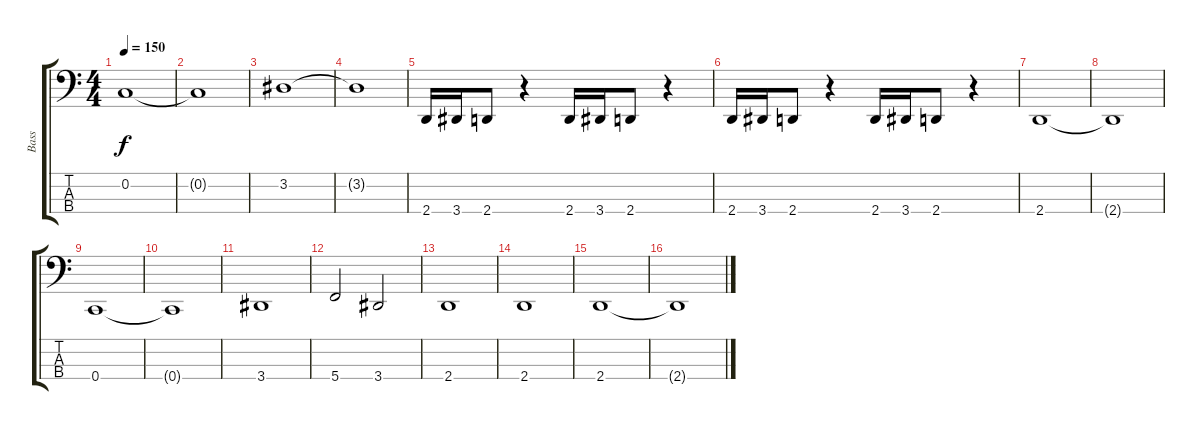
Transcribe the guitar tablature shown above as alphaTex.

\track ("Bass" "Bass") {instrument electricbasspick}
\staff {score tabs}
\tuning (F2 C2 G1 C1) {hide}
\ts (4 4)
\tempo 150
\clef f4
\ks c
0.2.1{dy f} |
0.2{t}.1 |
3.2.1 |
3.2{t}.1 |
2.4.16 3.4.16 2.4.8 r.4 2.4.16 3.4.16 2.4.8 r.4 |
2.4.16 3.4.16 2.4.8 r.4 2.4.16 3.4.16 2.4.8 r.4 |
2.4.1 |
2.4{t}.1 |
0.4.1 |
0.4{t}.1 |
3.4.1 |
5.4.2 3.4.2 |
2.4.1 |
2.4.1 |
2.4.1 |
2.4{t}.1
